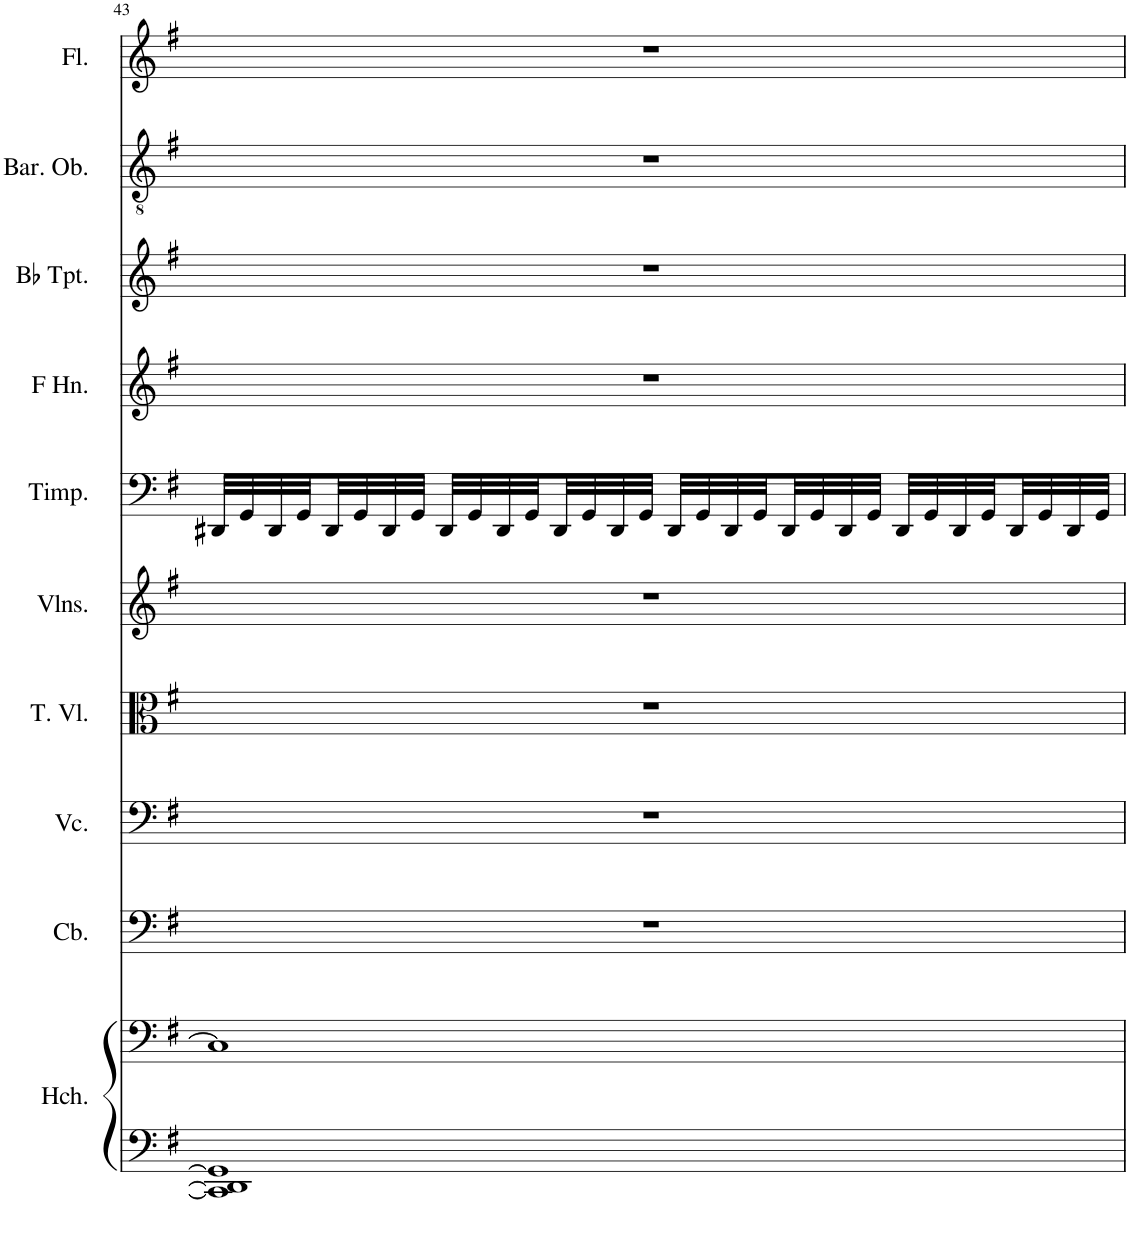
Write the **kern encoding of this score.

**kern	**kern	**kern	**kern	**kern	**kern	**kern	**kern	**kern	**kern	**kern
*part10	*part10	*part9	*part8	*part7	*part6	*part5	*part4	*part3	*part2	*part1
*staff11	*staff10	*staff9	*staff8	*staff7	*staff6	*staff5	*staff4	*staff3	*staff2	*staff1
*I"Harpsichord	*	*I"Contrabass, Cb.	*I"Violoncello, Vcl.	*I"Tenor Viol, Vla.	*I"Violins, Vl.I	*I"Timpani, Tp.	*I"Horn in F, Hn.	*I"Bb Trumpet, Tr.	*I"Baritone Oboe, Ob.	*I"Flute, Fl.
*I'Hch.	*	*I'Cb.	*I'Vc.	*I'T. Vl.	*I'Vlns.	*I'Timp.	*I'F Hn.	*I'Bb Tpt.	*I'Bar. Ob.	*I'Fl.
!!LO:PB:g=z
*clefF4	*clefF4	*clefF4	*clefF4	*clefC3	*clefG2	*clefF4	*clefG2	*clefG2	*clefGv2	*clefG2
*	*	*Trd7c12	*	*	*	*	*Trd4c7	*Trd1c2	*	*
*k[f#]	*k[f#]	*k[f#]	*k[f#]	*k[f#]	*k[f#]	*k[f#]	*k[f#]	*k[f#]	*k[f#]	*k[f#]
*M4/4	*M4/4	*M4/4	*M4/4	*M4/4	*M4/4	*M4/4	*M4/4	*M4/4	*M4/4	*M4/4
=43	=43	=43	=43	=43	=43	=43	=43	=43	=43	=43
1CC] 1DD#] 1GG]	1C]	1r	1r	1r	1r	32DD#X/LLL	1r	1r	1r	1r
.	.	.	.	.	.	32GG/	.	.	.	.
.	.	.	.	.	.	32DD#/	.	.	.	.
.	.	.	.	.	.	32GG/	.	.	.	.
.	.	.	.	.	.	32DD#/	.	.	.	.
.	.	.	.	.	.	32GG/	.	.	.	.
.	.	.	.	.	.	32DD#/	.	.	.	.
.	.	.	.	.	.	32GG/JJJ	.	.	.	.
.	.	.	.	.	.	32DD#/LLL	.	.	.	.
.	.	.	.	.	.	32GG/	.	.	.	.
.	.	.	.	.	.	32DD#/	.	.	.	.
.	.	.	.	.	.	32GG/	.	.	.	.
.	.	.	.	.	.	32DD#/	.	.	.	.
.	.	.	.	.	.	32GG/	.	.	.	.
.	.	.	.	.	.	32DD#/	.	.	.	.
.	.	.	.	.	.	32GG/JJJ	.	.	.	.
.	.	.	.	.	.	32DD#/LLL	.	.	.	.
.	.	.	.	.	.	32GG/	.	.	.	.
.	.	.	.	.	.	32DD#/	.	.	.	.
.	.	.	.	.	.	32GG/	.	.	.	.
.	.	.	.	.	.	32DD#/	.	.	.	.
.	.	.	.	.	.	32GG/	.	.	.	.
.	.	.	.	.	.	32DD#/	.	.	.	.
.	.	.	.	.	.	32GG/JJJ	.	.	.	.
.	.	.	.	.	.	32DD#/LLL	.	.	.	.
.	.	.	.	.	.	32GG/	.	.	.	.
.	.	.	.	.	.	32DD#/	.	.	.	.
.	.	.	.	.	.	32GG/	.	.	.	.
.	.	.	.	.	.	32DD#/	.	.	.	.
.	.	.	.	.	.	32GG/	.	.	.	.
.	.	.	.	.	.	32DD#/	.	.	.	.
.	.	.	.	.	.	32GG/JJJ	.	.	.	.
=	=	=	=	=	=	=	=	=	=	=
*-	*-	*-	*-	*-	*-	*-	*-	*-	*-	*-
